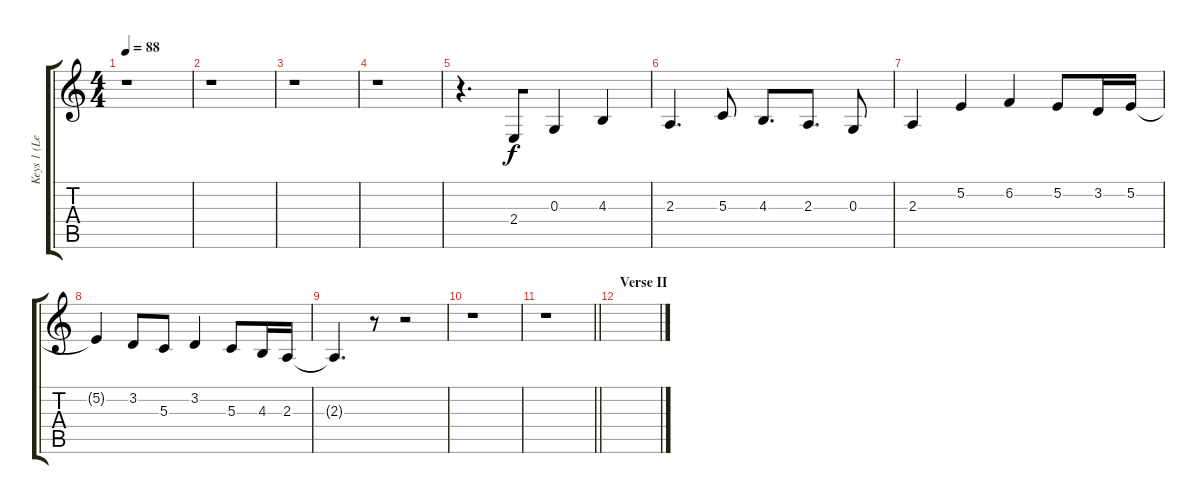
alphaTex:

\track ("Keys 1 (Lead)" "Keys 1 (Le") {instrument violin}
\staff {score tabs}
\tuning (E4 B3 G3 D3 A2 E2) {hide}
\ts (4 4)
\tempo 88
\clef g2
\ks aminor
r.1{dy f} |
r.1 |
r.1 |
r.1 |
r.4{d beam merge} 2.4.8{beam merge} 0.3.4{beam merge} 4.3.4 |
2.3.4{d} 5.3.8 4.3.8{d beam merge} 2.3.8{d} 0.3.8 |
2.3.4 5.2.4{beam merge} 6.2.4{beam merge} 5.2.8{beam merge} 3.2.16{beam merge} 5.2.16 |
5.2{t}.4{beam merge} 3.2.8 5.3.8{beam merge} 3.2.4 5.3.8{beam merge} 4.3.16{beam merge} 2.3.16 |
2.3{t}.4{d beam merge} r.8{beam merge} r.2 |
r.1 |
\barLineRight lightlight
r.1 |
\section ("" "Verse II")
